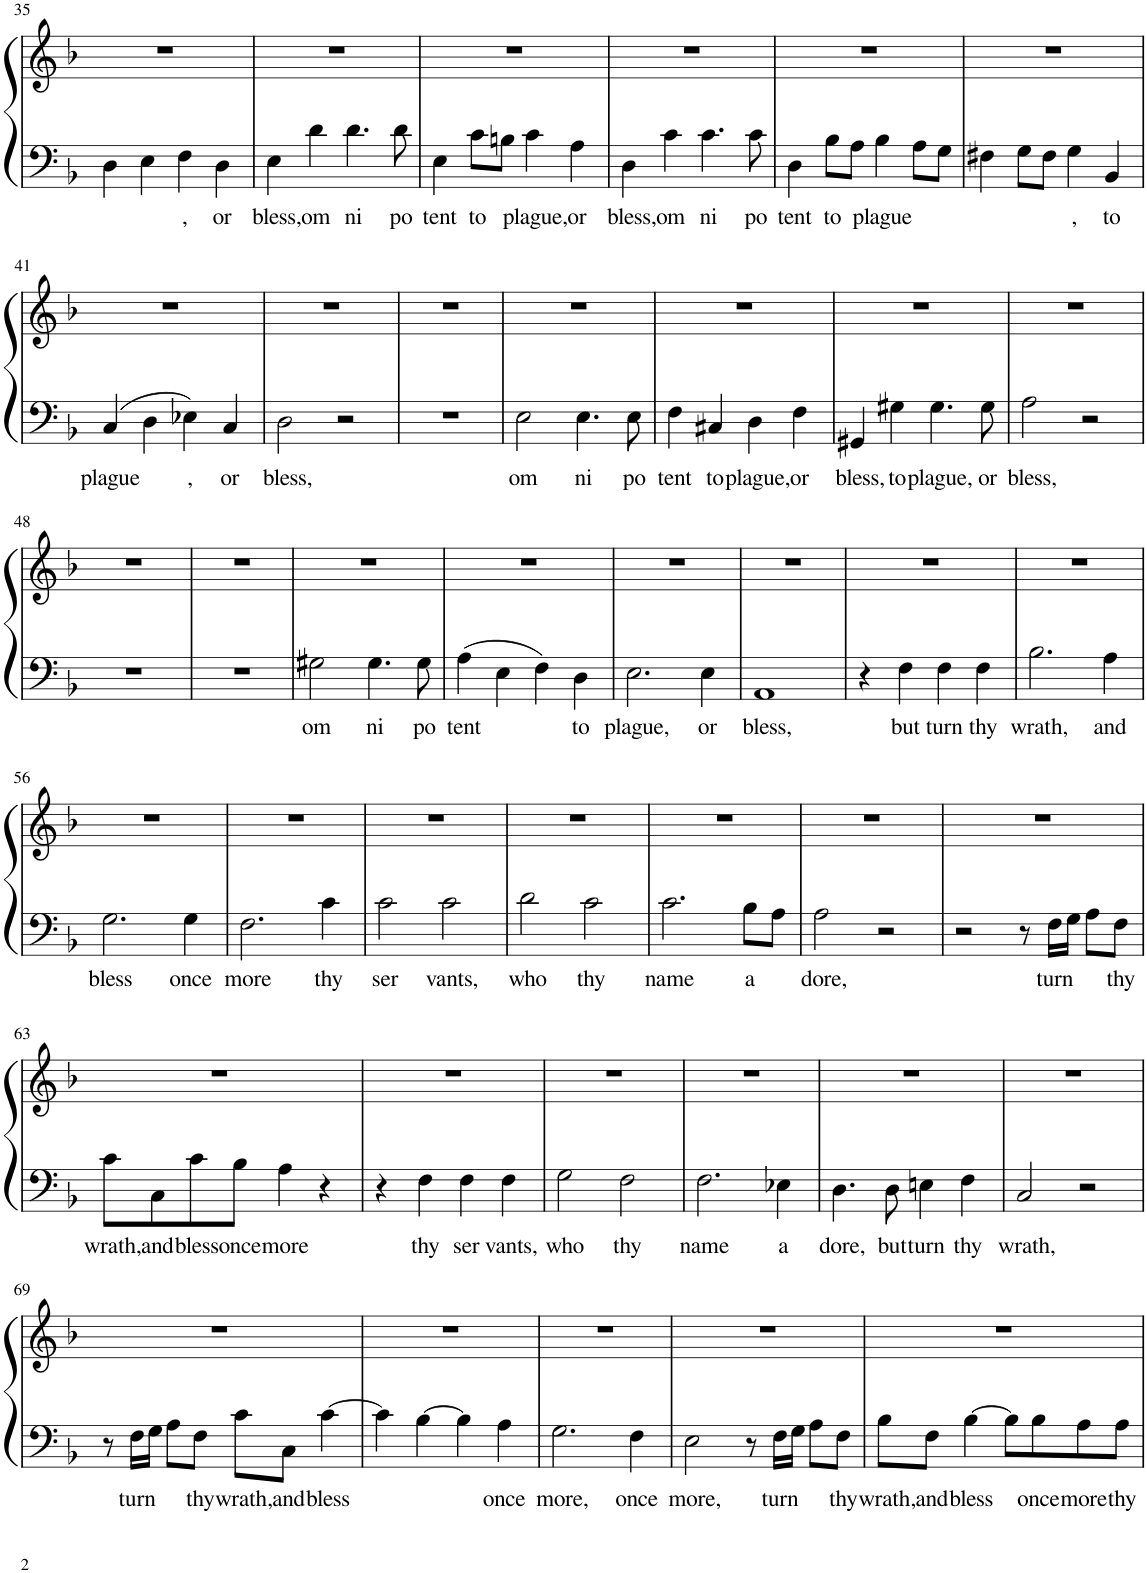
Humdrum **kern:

**kern	**text	**kern
*part1	*part1	*part1
*staff2	*staff2	*staff1
*I"Piano	*	*
*I'Pno.	*	*
!!LO:PB:g=z
*clefF4	*	*clefG2
*k[b-]	*	*k[b-]
*M4/4	*	*M4/4
*met(c)	*	*met(c)
=35	=35	=35
4D\	.	1r
4E\	.	.
!	!LO:LY:b	!
4F\	,	.
!	!LO:LY:b	!
4D\	or	.
=36	=36	=36
!	!LO:LY:b	!
4E\	bless,	1r
!	!LO:LY:b	!
4d\	om	.
!	!LO:LY:b	!
4.d\	ni	.
!	!LO:LY:b	!
8d\	po	.
=37	=37	=37
!	!LO:LY:b	!
4E\	tent	1r
!	!LO:LY:b	!
8c\L	to	.
8Bn\J	.	.
!	!LO:LY:b	!
4c\	plague,	.
!	!LO:LY:b	!
4A\	or	.
=38	=38	=38
!	!LO:LY:b	!
4D\	bless,	1r
!	!LO:LY:b	!
4c\	om	.
!	!LO:LY:b	!
4.c\	ni	.
!	!LO:LY:b	!
8c\	po	.
=39	=39	=39
!	!LO:LY:b	!
4D\	tent	1r
!	!LO:LY:b	!
8B-\L	to	.
8A\J	.	.
!	!LO:LY:b	!
4B-\	plague	.
8A\L	.	.
8G\J	.	.
=40	=40	=40
4F#X\	.	1r
8G\L	.	.
8F#\J	.	.
!	!LO:LY:b	!
4G\	,	.
!	!LO:LY:b	!
4BB-/	to	.
!!LO:LB:g=z
=41	=41	=41
!	!LO:LY:b	!
4C/	plague	1r
4D\	.	.
!	!LO:LY:b	!
4E-X\	,	.
!	!LO:LY:b	!
4C/	or	.
=42	=42	=42
!	!LO:LY:b	!
2D\	bless,	1r
2r	.	.
=43	=43	=43
1r	.	1r
=44	=44	=44
!	!LO:LY:b	!
2E\	om	1r
!	!LO:LY:b	!
4.E\	ni	.
!	!LO:LY:b	!
8E\	po	.
=45	=45	=45
!	!LO:LY:b	!
4F\	tent	1r
!	!LO:LY:b	!
4C#X/	to	.
!	!LO:LY:b	!
4D\	plague,	.
!	!LO:LY:b	!
4F\	or	.
=46	=46	=46
!	!LO:LY:b	!
4GG#X/	bless,	1r
!	!LO:LY:b	!
4G#X\	to	.
!	!LO:LY:b	!
4.G#\	plague,	.
!	!LO:LY:b	!
8G#\	or	.
=47	=47	=47
!	!LO:LY:b	!
2A\	bless,	1r
2r	.	.
!!LO:LB:g=z
=48	=48	=48
1r	.	1r
=49	=49	=49
1r	.	1r
=50	=50	=50
!	!LO:LY:b	!
2G#X\	om	1r
!	!LO:LY:b	!
4.G#\	ni	.
!	!LO:LY:b	!
8G#\	po	.
=51	=51	=51
!	!LO:LY:b	!
4A\	tent	1r
4E\	.	.
4F\	.	.
!	!LO:LY:b	!
4D\	to	.
=52	=52	=52
!	!LO:LY:b	!
2.E\	plague,	1r
!	!LO:LY:b	!
4E\	or	.
=53	=53	=53
!	!LO:LY:b	!
1AA	bless,	1r
=54	=54	=54
4r	.	1r
!	!LO:LY:b	!
4F\	but	.
!	!LO:LY:b	!
4F\	turn	.
!	!LO:LY:b	!
4F\	thy	.
=55	=55	=55
!	!LO:LY:b	!
2.B-\	wrath,	1r
!	!LO:LY:b	!
4A\	and	.
!!LO:LB:g=z
=56	=56	=56
!	!LO:LY:b	!
2.G\	bless	1r
!	!LO:LY:b	!
4G\	once	.
=57	=57	=57
!	!LO:LY:b	!
2.F\	more	1r
!	!LO:LY:b	!
4c\	thy	.
=58	=58	=58
!	!LO:LY:b	!
2c\	ser	1r
!	!LO:LY:b	!
2c\	vants,	.
=59	=59	=59
!	!LO:LY:b	!
2d\	who	1r
!	!LO:LY:b	!
2c\	thy	.
=60	=60	=60
!	!LO:LY:b	!
2.c\	name	1r
!	!LO:LY:b	!
8B-\L	a	.
8A\J	.	.
=61	=61	=61
!	!LO:LY:b	!
2A\	dore,	1r
2r	.	.
=62	=62	=62
2r	.	1r
8r	.	.
!	!LO:LY:b	!
16F\LL	turn	.
16G\JJ	.	.
8A\L	.	.
!	!LO:LY:b	!
8F\J	thy	.
!!LO:LB:g=z
=63	=63	=63
!	!LO:LY:b	!
8c\L	wrath,	1r
!	!LO:LY:b	!
8C\	and	.
!	!LO:LY:b	!
8c\	bless	.
!	!LO:LY:b	!
8B-\J	once	.
!	!LO:LY:b	!
4A\	more	.
4r	.	.
=64	=64	=64
4r	.	1r
!	!LO:LY:b	!
4F\	thy	.
!	!LO:LY:b	!
4F\	ser	.
!	!LO:LY:b	!
4F\	vants,	.
=65	=65	=65
!	!LO:LY:b	!
2G\	who	1r
!	!LO:LY:b	!
2F\	thy	.
=66	=66	=66
!	!LO:LY:b	!
2.F\	name	1r
!	!LO:LY:b	!
4E-X\	a	.
=67	=67	=67
!	!LO:LY:b	!
4.D\	dore,	1r
!	!LO:LY:b	!
8D\	but	.
!	!LO:LY:b	!
4En\	turn	.
!	!LO:LY:b	!
4F\	thy	.
=68	=68	=68
!	!LO:LY:b	!
2C/	wrath,	1r
2r	.	.
!!LO:LB:g=z
=69	=69	=69
8r	.	1r
!	!LO:LY:b	!
16F\LL	turn	.
16G\JJ	.	.
8A\L	.	.
!	!LO:LY:b	!
8F\J	thy	.
!	!LO:LY:b	!
8c\L	wrath,	.
!	!LO:LY:b	!
8C\J	and	.
!	!LO:LY:b	!
[4c\	bless	.
=70	=70	=70
4c\]	.	1r
[4B-\	.	.
4B-\]	.	.
!	!LO:LY:b	!
4A\	once	.
=71	=71	=71
!	!LO:LY:b	!
2.G\	more,	1r
!	!LO:LY:b	!
4F\	once	.
=72	=72	=72
!	!LO:LY:b	!
2E\	more,	1r
8r	.	.
!	!LO:LY:b	!
16F\LL	turn	.
16G\JJ	.	.
8A\L	.	.
!	!LO:LY:b	!
8F\J	thy	.
=73	=73	=73
!	!LO:LY:b	!
8B-\L	wrath,	1r
!	!LO:LY:b	!
8F\J	and	.
!	!LO:LY:b	!
[4B-\	bless	.
8B-\L]	.	.
!	!LO:LY:b	!
8B-\	once	.
!	!LO:LY:b	!
8A\	more	.
!	!LO:LY:b	!
8A\J	thy	.
=	=	=
*-	*-	*-
